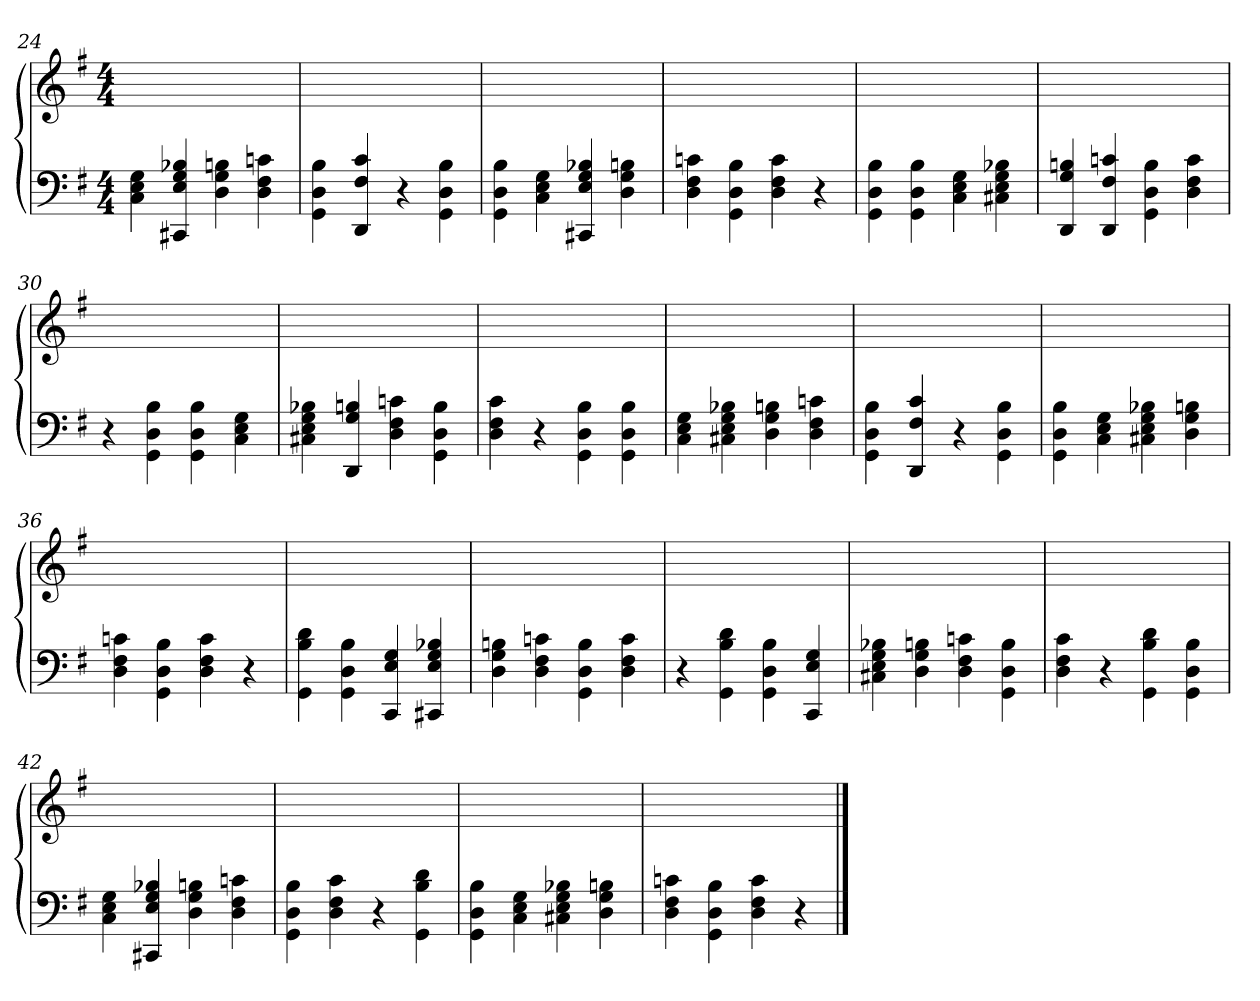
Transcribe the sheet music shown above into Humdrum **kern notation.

**kern	**kern
*part2	*part1
*staff2	*staff1
*clefF4	*clefG2
*k[f#]	*k[f#]
*G:	*G:
*M4/4	*M4/4
=24	=24
4C 4E 4G	1ryy
4CC#X 4E 4G 4B-X	.
4D 4G 4Bn	.
4D 4F# 4cn	.
=25	=25
4GG 4D 4B	1ryy
4DD 4F# 4c	.
4r	.
4GG 4D 4B	.
=26	=26
4GG 4D 4B	1ryy
4C 4E 4G	.
4CC#X 4E 4G 4B-X	.
4D 4G 4Bn	.
=27	=27
4D 4F# 4cn	1ryy
4GG 4D 4B	.
4D 4F# 4c	.
4r	.
=28	=28
4GG 4D 4B	1ryy
4GG 4D 4B	.
4C 4E 4G	.
4C#X 4E 4G 4B-X	.
=29	=29
4DD 4G 4Bn	1ryy
4DD 4F# 4cn	.
4GG 4D 4B	.
4D 4F# 4c	.
=30	=30
4r	1ryy
4GG 4D 4B	.
4GG 4D 4B	.
4C 4E 4G	.
=31	=31
4C#X 4E 4G 4B-X	1ryy
4DD 4G 4Bn	.
4D 4F# 4cn	.
4GG 4D 4B	.
=32	=32
4D 4F# 4c	1ryy
4r	.
4GG 4D 4B	.
4GG 4D 4B	.
=33	=33
4C 4E 4G	1ryy
4C#X 4E 4G 4B-X	.
4D 4G 4Bn	.
4D 4F# 4cn	.
=34	=34
4GG 4D 4B	1ryy
4DD 4F# 4c	.
4r	.
4GG 4D 4B	.
=35	=35
4GG 4D 4B	1ryy
4C 4E 4G	.
4C#X 4E 4G 4B-X	.
4D 4G 4Bn	.
=36	=36
4D 4F# 4cn	1ryy
4GG 4D 4B	.
4D 4F# 4c	.
4r	.
=37	=37
4GG 4B 4d	1ryy
4GG 4D 4B	.
4CC 4E 4G	.
4CC#X 4E 4G 4B-X	.
=38	=38
4D 4G 4Bn	1ryy
4D 4F# 4cn	.
4GG 4D 4B	.
4D 4F# 4c	.
=39	=39
4r	1ryy
4GG 4B 4d	.
4GG 4D 4B	.
4CC 4E 4G	.
=40	=40
4C#X 4E 4G 4B-X	1ryy
4D 4G 4Bn	.
4D 4F# 4cn	.
4GG 4D 4B	.
=41	=41
4D 4F# 4c	1ryy
4r	.
4GG 4B 4d	.
4GG 4D 4B	.
=42	=42
4C 4E 4G	1ryy
4CC#X 4E 4G 4B-X	.
4D 4G 4Bn	.
4D 4F# 4cn	.
=43	=43
4GG 4D 4B	1ryy
4D 4F# 4c	.
4r	.
4GG 4B 4d	.
=44	=44
4GG 4D 4B	1ryy
4C 4E 4G	.
4C#X 4E 4G 4B-X	.
4D 4G 4Bn	.
=45	=45
4D 4F# 4cn	1ryy
4GG 4D 4B	.
4D 4F# 4c	.
4r	.
==	==
*-	*-
